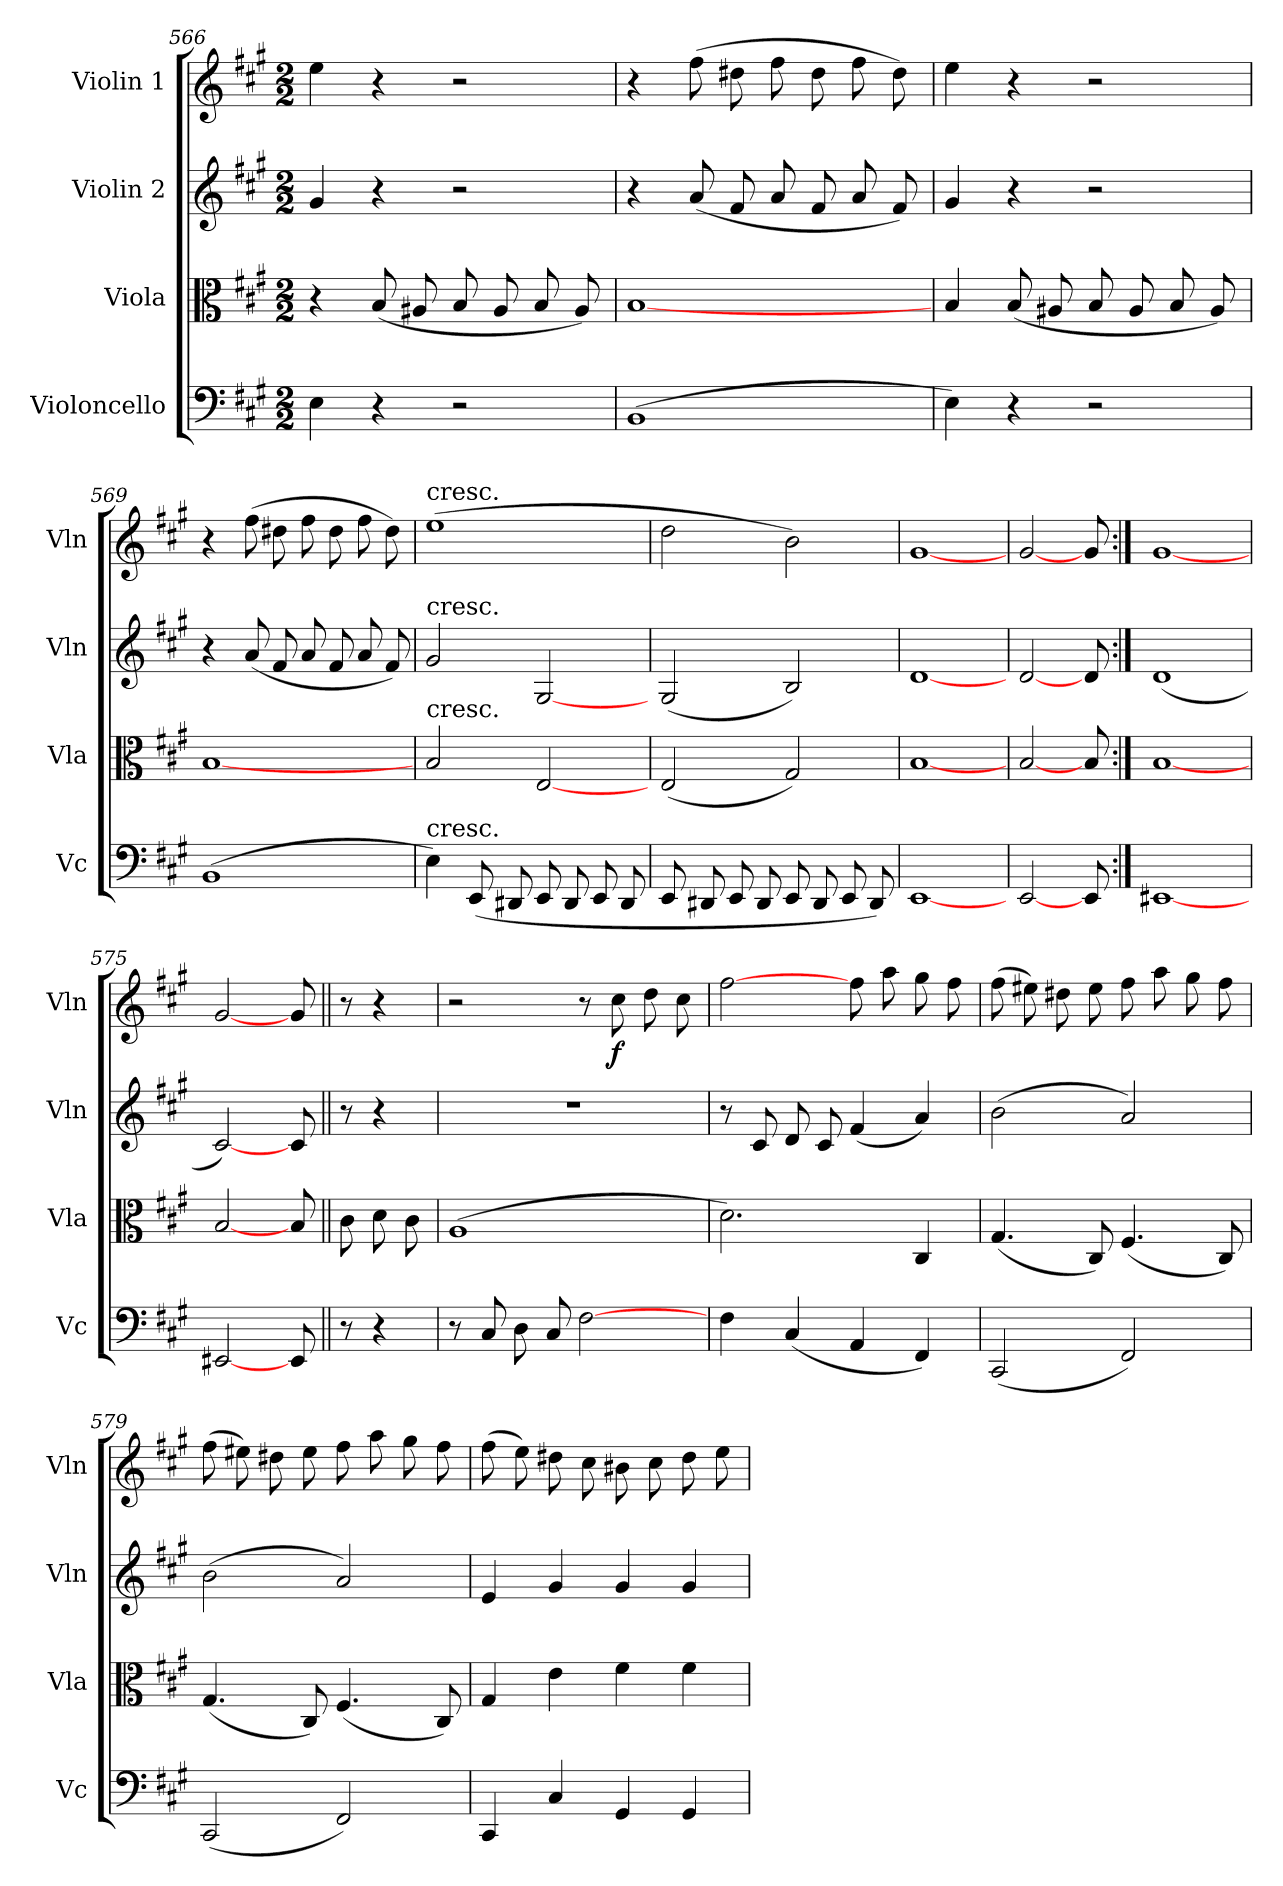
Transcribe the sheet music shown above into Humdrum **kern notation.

**kern	**kern	**kern	**kern	**dynam
*part4	*part3	*part2	*part1	*part1
*staff4	*staff3	*staff2	*staff1	*staff1
*I"Violoncello	*I"Viola	*I"Violin 2	*I"Violin 1	*
*I'Vc	*I'Vla	*I'Vln	*I'Vln	*
*clefF4	*clefC3	*clefG2	*clefG2	*
*k[f#c#g#]	*k[f#c#g#]	*k[f#c#g#]	*k[f#c#g#]	*
*A:	*A:	*A:	*A:	*
*M2/2	*M2/2	*M2/2	*M2/2	*
=566	=566	=566	=566	=566
4E	4r	4g#	4ee	.
4r	(8B	4r	4r	.
.	8A#X	.	.	.
2r	8B	2r	2r	.
.	8A#	.	.	.
.	8B	.	.	.
.	8A#)	.	.	.
=567	=567	=567	=567	=567
(1BB	[1B	4r	4r	.
.	.	(8a	(8ff#	.
.	.	8f#	8dd#X	.
.	.	8a	8ff#	.
.	.	8f#	8dd#	.
.	.	8a	8ff#	.
.	.	8f#)	8dd#)	.
=568	=568	=568	=568	=568
4E)	4B	4g#	4ee	.
4r	(8B	4r	4r	.
.	8A#X	.	.	.
2r	8B	2r	2r	.
.	8A#	.	.	.
.	8B	.	.	.
.	8A#)	.	.	.
=569	=569	=569	=569	=569
(1BB	[1B	4r	4r	.
.	.	(8a	(8ff#	.
.	.	8f#	8dd#X	.
.	.	8a	8ff#	.
.	.	8f#	8dd#	.
.	.	8a	8ff#	.
.	.	8f#)	8dd#)	.
=570	=570	=570	=570	=570
!	!	!	!LO:TX:a:t=cresc.	!
!	!	!LO:TX:a:t=cresc.	!	!
!	!LO:TX:a:t=cresc.	!	!	!
!LO:TX:a:t=cresc.	!	!	!	!
4E)	2B	2g#	(1ee	.
(8EE	.	.	.	.
8DD#X	.	.	.	.
8EE	[2E	[2G#	.	.
8DD#	.	.	.	.
8EE	.	.	.	.
8DD#	.	.	.	.
=571	=571	=571	=571	=571
8EE	(2E	(2G#	2dd	.
8DD#X	.	.	.	.
8EE	.	.	.	.
8DD#	.	.	.	.
8EE	2G#)	2B)	2b)	.
8DD#	.	.	.	.
8EE	.	.	.	.
8DD#)	.	.	.	.
=572	=572	=572	=572	=572
[1EE	[1B	[1d	[1g#	.
=573	=573	=573	=573	=573
[2EE	[2B	[2d	[2g#	.
8EE	8B	8d	8g#	.
=574:|!	=574:|!	=574:|!	=574:|!	=574:|!
[1EE#X	[1B	(1d	[1g#	.
=575	=575	=575	=575	=575
[2EE#X	[2B	[2c#)	[2g#	.
8EE#	8B	8c#	8g#	.
=||	=||	=||	=||	=||
8r	8c#	8r	8r	.
4r	8d	4r	4r	.
.	8c#	.	.	.
=576	=576	=576	=576	=576
8r	(1A	1r	2r	.
8C#	.	.	.	.
8D	.	.	.	.
8C#	.	.	.	.
[2F#	.	.	8r	.
.	.	.	8cc#	f
.	.	.	8dd	.
.	.	.	8cc#	.
=577	=577	=577	=577	=577
4F#	2.d)	8r	[2ff#	.
.	.	8c#	.	.
(4C#	.	8d	.	.
.	.	8c#	.	.
4AA	.	(4f#	8ff#	.
.	.	.	8aa	.
4FF#)	4C#	4a)	8gg#	.
.	.	.	8ff#	.
=578	=578	=578	=578	=578
(2CC#	(4.G#	(2b	(8ff#	.
.	.	.	8ee#X)	.
.	.	.	8dd#X	.
.	8C#)	.	8ee#	.
2FF#)	(4.F#	2a)	8ff#	.
.	.	.	8aa	.
.	.	.	8gg#	.
.	8C#)	.	8ff#	.
=579	=579	=579	=579	=579
(2CC#	(4.G#	(2b	(8ff#	.
.	.	.	8ee#X)	.
.	.	.	8dd#X	.
.	8C#)	.	8ee#	.
2FF#)	(4.F#	2a)	8ff#	.
.	.	.	8aa	.
.	.	.	8gg#	.
.	8C#)	.	8ff#	.
=580	=580	=580	=580	=580
4CC#	4G#	4e	(8ff#	.
.	.	.	8ee)	.
4C#	4e	4g#	8dd#X	.
.	.	.	8cc#	.
4GG#	4f#	4g#	8b#X	.
.	.	.	8cc#	.
4GG#	4f#	4g#	8dd#	.
.	.	.	8ee	.
=	=	=	=	=
*-	*-	*-	*-	*-
